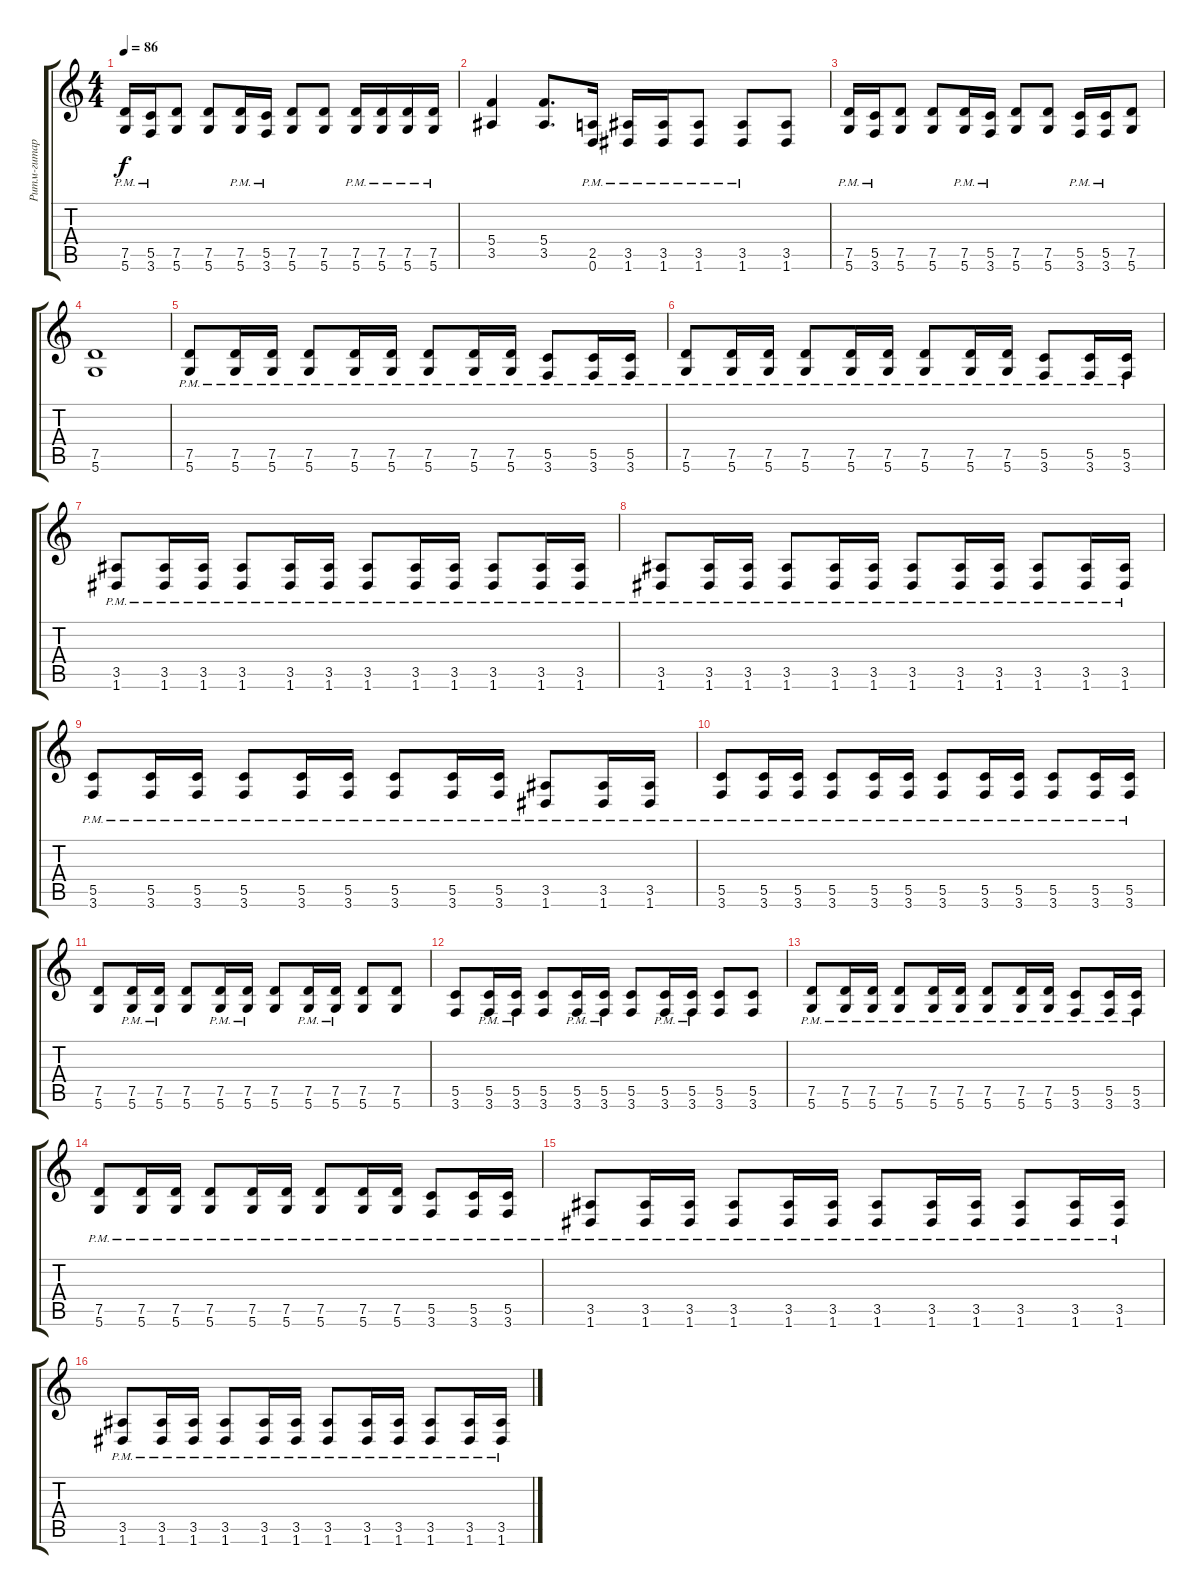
\track ("Ритм-гитара" "Ритм-гитар") {instrument distortionguitar}
\staff {score tabs}
\tuning (D4 A3 F3 C3 G2 D2) {hide}
\ts (4 4)
\tempo 86
\clef g2
\ks c
(7.5{pm} 5.6{pm}).16{dy f} (5.5{pm} 3.6{pm}).16 (7.5 5.6).8 (7.5 5.6).8 (7.5{pm} 5.6{pm}).16 (5.5{pm} 3.6{pm}).16 (7.5 5.6).8 (7.5 5.6).8 (7.5{pm} 5.6{pm}).16 (7.5{pm} 5.6{pm}).16 (7.5{pm} 5.6{pm}).16 (7.5{pm} 5.6{pm}).16 |
(5.4 3.5).4 (5.4 3.5).8{d} (2.5{pm} 0.6{pm}).16 (3.5{pm} 1.6{pm}).16 (3.5{pm} 1.6{pm}).16 (3.5{pm} 1.6{pm}).8 (3.5{pm} 1.6{pm}).8 (3.5 1.6).8 |
(7.5{pm} 5.6{pm}).16 (5.5{pm} 3.6{pm}).16 (7.5 5.6).8 (7.5 5.6).8 (7.5{pm} 5.6{pm}).16 (5.5{pm} 3.6{pm}).16 (7.5 5.6).8 (7.5 5.6).8 (5.5{pm} 3.6{pm}).16 (5.5{pm} 3.6{pm}).16 (7.5 5.6).8 |
(7.5 5.6).1 |
(7.5{pm} 5.6{pm}).8 (7.5{pm} 5.6{pm}).16 (7.5{pm} 5.6{pm}).16 (7.5{pm} 5.6{pm}).8 (7.5{pm} 5.6{pm}).16 (7.5{pm} 5.6{pm}).16 (7.5{pm} 5.6{pm}).8 (7.5{pm} 5.6{pm}).16 (7.5{pm} 5.6{pm}).16 (5.5{pm} 3.6{pm}).8 (5.5{pm} 3.6{pm}).16 (5.5{pm} 3.6{pm}).16 |
(7.5{pm} 5.6{pm}).8 (7.5{pm} 5.6{pm}).16 (7.5{pm} 5.6{pm}).16 (7.5{pm} 5.6{pm}).8 (7.5{pm} 5.6{pm}).16 (7.5{pm} 5.6{pm}).16 (7.5{pm} 5.6{pm}).8 (7.5{pm} 5.6{pm}).16 (7.5{pm} 5.6{pm}).16 (5.5{pm} 3.6{pm}).8 (5.5{pm} 3.6{pm}).16 (5.5{pm} 3.6{pm}).16 |
(3.5{pm} 1.6{pm}).8 (3.5{pm} 1.6{pm}).16 (3.5{pm} 1.6{pm}).16 (3.5{pm} 1.6{pm}).8 (3.5{pm} 1.6{pm}).16 (3.5{pm} 1.6{pm}).16 (3.5{pm} 1.6{pm}).8 (3.5{pm} 1.6{pm}).16 (3.5{pm} 1.6{pm}).16 (3.5{pm} 1.6{pm}).8 (3.5{pm} 1.6{pm}).16 (3.5{pm} 1.6{pm}).16 |
(3.5{pm} 1.6{pm}).8 (3.5{pm} 1.6{pm}).16 (3.5{pm} 1.6{pm}).16 (3.5{pm} 1.6{pm}).8 (3.5{pm} 1.6{pm}).16 (3.5{pm} 1.6{pm}).16 (3.5{pm} 1.6{pm}).8 (3.5{pm} 1.6{pm}).16 (3.5{pm} 1.6{pm}).16 (3.5{pm} 1.6{pm}).8 (3.5{pm} 1.6{pm}).16 (3.5{pm} 1.6{pm}).16 |
(5.5{pm} 3.6{pm}).8 (5.5{pm} 3.6{pm}).16 (5.5{pm} 3.6{pm}).16 (5.5{pm} 3.6{pm}).8 (5.5{pm} 3.6{pm}).16 (5.5{pm} 3.6{pm}).16 (5.5{pm} 3.6{pm}).8 (5.5{pm} 3.6{pm}).16 (5.5{pm} 3.6{pm}).16 (3.5{pm} 1.6{pm}).8 (3.5{pm} 1.6{pm}).16 (3.5{pm} 1.6{pm}).16 |
(5.5{pm} 3.6{pm}).8 (5.5{pm} 3.6{pm}).16 (5.5{pm} 3.6{pm}).16 (5.5{pm} 3.6{pm}).8 (5.5{pm} 3.6{pm}).16 (5.5{pm} 3.6{pm}).16 (5.5{pm} 3.6{pm}).8 (5.5{pm} 3.6{pm}).16 (5.5{pm} 3.6{pm}).16 (5.5{pm} 3.6{pm}).8 (5.5{pm} 3.6{pm}).16 (5.5{pm} 3.6{pm}).16 |
(7.5 5.6).8 (7.5{pm} 5.6{pm}).16 (7.5{pm} 5.6{pm}).16 (7.5 5.6).8 (7.5{pm} 5.6{pm}).16 (7.5{pm} 5.6{pm}).16 (7.5 5.6).8 (7.5{pm} 5.6{pm}).16 (7.5{pm} 5.6{pm}).16 (7.5 5.6).8 (7.5 5.6).8 |
(5.5 3.6).8 (5.5{pm} 3.6{pm}).16 (5.5{pm} 3.6{pm}).16 (5.5 3.6).8 (5.5{pm} 3.6{pm}).16 (5.5{pm} 3.6{pm}).16 (5.5 3.6).8 (5.5{pm} 3.6{pm}).16 (5.5{pm} 3.6{pm}).16 (5.5 3.6).8 (5.5 3.6).8 |
(7.5{pm} 5.6{pm}).8 (7.5{pm} 5.6{pm}).16 (7.5{pm} 5.6{pm}).16 (7.5{pm} 5.6{pm}).8 (7.5{pm} 5.6{pm}).16 (7.5{pm} 5.6{pm}).16 (7.5{pm} 5.6{pm}).8 (7.5{pm} 5.6{pm}).16 (7.5{pm} 5.6{pm}).16 (5.5{pm} 3.6{pm}).8 (5.5{pm} 3.6{pm}).16 (5.5{pm} 3.6{pm}).16 |
(7.5{pm} 5.6{pm}).8 (7.5{pm} 5.6{pm}).16 (7.5{pm} 5.6{pm}).16 (7.5{pm} 5.6{pm}).8 (7.5{pm} 5.6{pm}).16 (7.5{pm} 5.6{pm}).16 (7.5{pm} 5.6{pm}).8 (7.5{pm} 5.6{pm}).16 (7.5{pm} 5.6{pm}).16 (5.5{pm} 3.6{pm}).8 (5.5{pm} 3.6{pm}).16 (5.5{pm} 3.6{pm}).16 |
(3.5{pm} 1.6{pm}).8 (3.5{pm} 1.6{pm}).16 (3.5{pm} 1.6{pm}).16 (3.5{pm} 1.6{pm}).8 (3.5{pm} 1.6{pm}).16 (3.5{pm} 1.6{pm}).16 (3.5{pm} 1.6{pm}).8 (3.5{pm} 1.6{pm}).16 (3.5{pm} 1.6{pm}).16 (3.5{pm} 1.6{pm}).8 (3.5{pm} 1.6{pm}).16 (3.5{pm} 1.6{pm}).16 |
(3.5{pm} 1.6{pm}).8 (3.5{pm} 1.6{pm}).16 (3.5{pm} 1.6{pm}).16 (3.5{pm} 1.6{pm}).8 (3.5{pm} 1.6{pm}).16 (3.5{pm} 1.6{pm}).16 (3.5{pm} 1.6{pm}).8 (3.5{pm} 1.6{pm}).16 (3.5{pm} 1.6{pm}).16 (3.5{pm} 1.6{pm}).8 (3.5{pm} 1.6{pm}).16 (3.5{pm} 1.6{pm}).16
